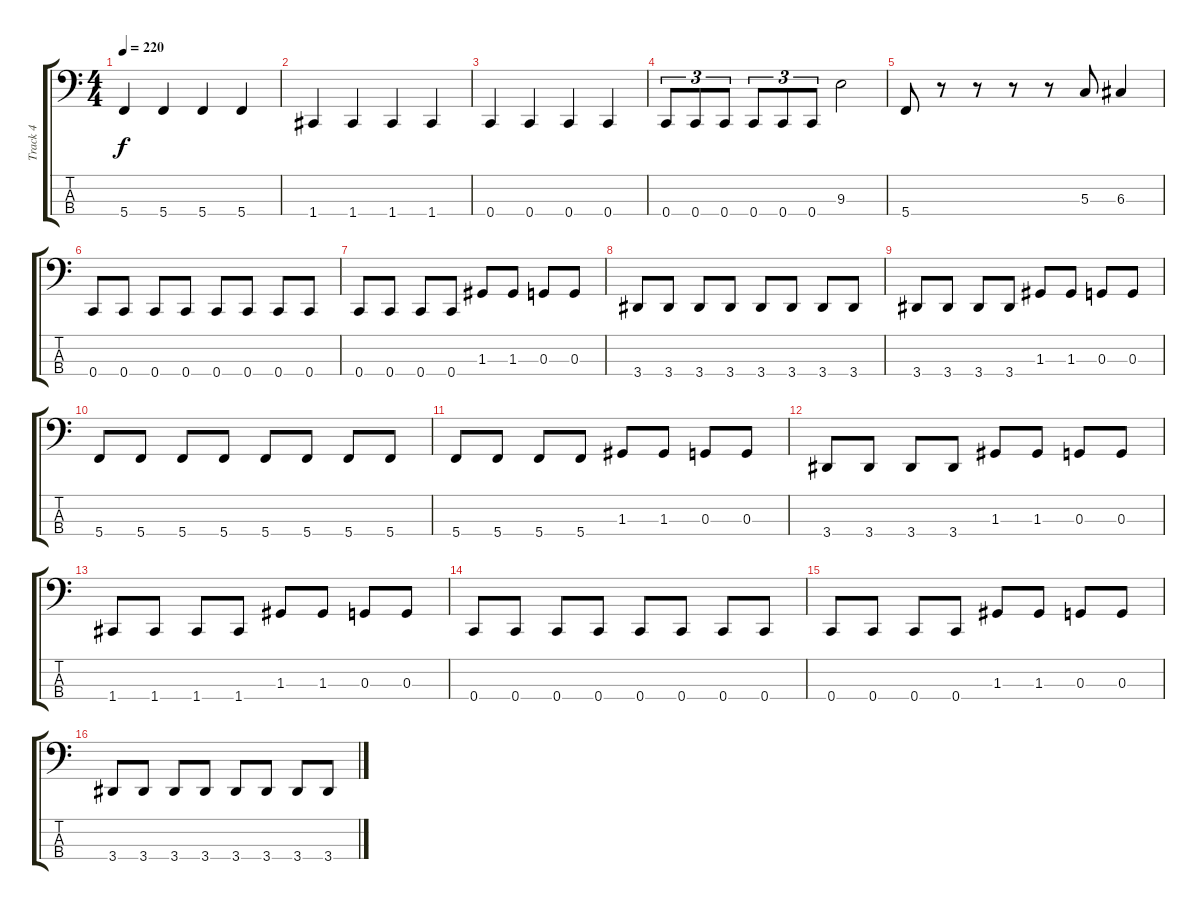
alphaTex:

\track ("Track 4" "Track 4") {instrument electricbassfinger}
\staff {score tabs}
\tuning (F2 C2 G1 C1) {hide}
\ts (4 4)
\tempo 220
\clef f4
\ks c
5.4.4{dy f} 5.4.4 5.4.4 5.4.4 |
1.4.4 1.4.4 1.4.4 1.4.4 |
0.4.4 0.4.4 0.4.4 0.4.4 |
0.4.8{tu (3 2)} 0.4.8{tu (3 2)} 0.4.8{tu (3 2)} 0.4.8{tu (3 2)} 0.4.8{tu (3 2)} 0.4.8{tu (3 2)} 9.3.2 |
5.4.8 r.8 r.8 r.8 r.8 5.3.8 6.3.4 |
0.4.8 0.4.8 0.4.8 0.4.8 0.4.8 0.4.8 0.4.8 0.4.8 |
0.4.8 0.4.8 0.4.8 0.4.8 1.3.8 1.3.8 0.3.8 0.3.8 |
3.4.8 3.4.8 3.4.8 3.4.8 3.4.8 3.4.8 3.4.8 3.4.8 |
3.4.8 3.4.8 3.4.8 3.4.8 1.3.8 1.3.8 0.3.8 0.3.8 |
5.4.8 5.4.8 5.4.8 5.4.8 5.4.8 5.4.8 5.4.8 5.4.8 |
5.4.8 5.4.8 5.4.8 5.4.8 1.3.8 1.3.8 0.3.8 0.3.8 |
3.4.8 3.4.8 3.4.8 3.4.8 1.3.8 1.3.8 0.3.8 0.3.8 |
1.4.8 1.4.8 1.4.8 1.4.8 1.3.8 1.3.8 0.3.8 0.3.8 |
0.4.8 0.4.8 0.4.8 0.4.8 0.4.8 0.4.8 0.4.8 0.4.8 |
0.4.8 0.4.8 0.4.8 0.4.8 1.3.8 1.3.8 0.3.8 0.3.8 |
3.4.8 3.4.8 3.4.8 3.4.8 3.4.8 3.4.8 3.4.8 3.4.8
